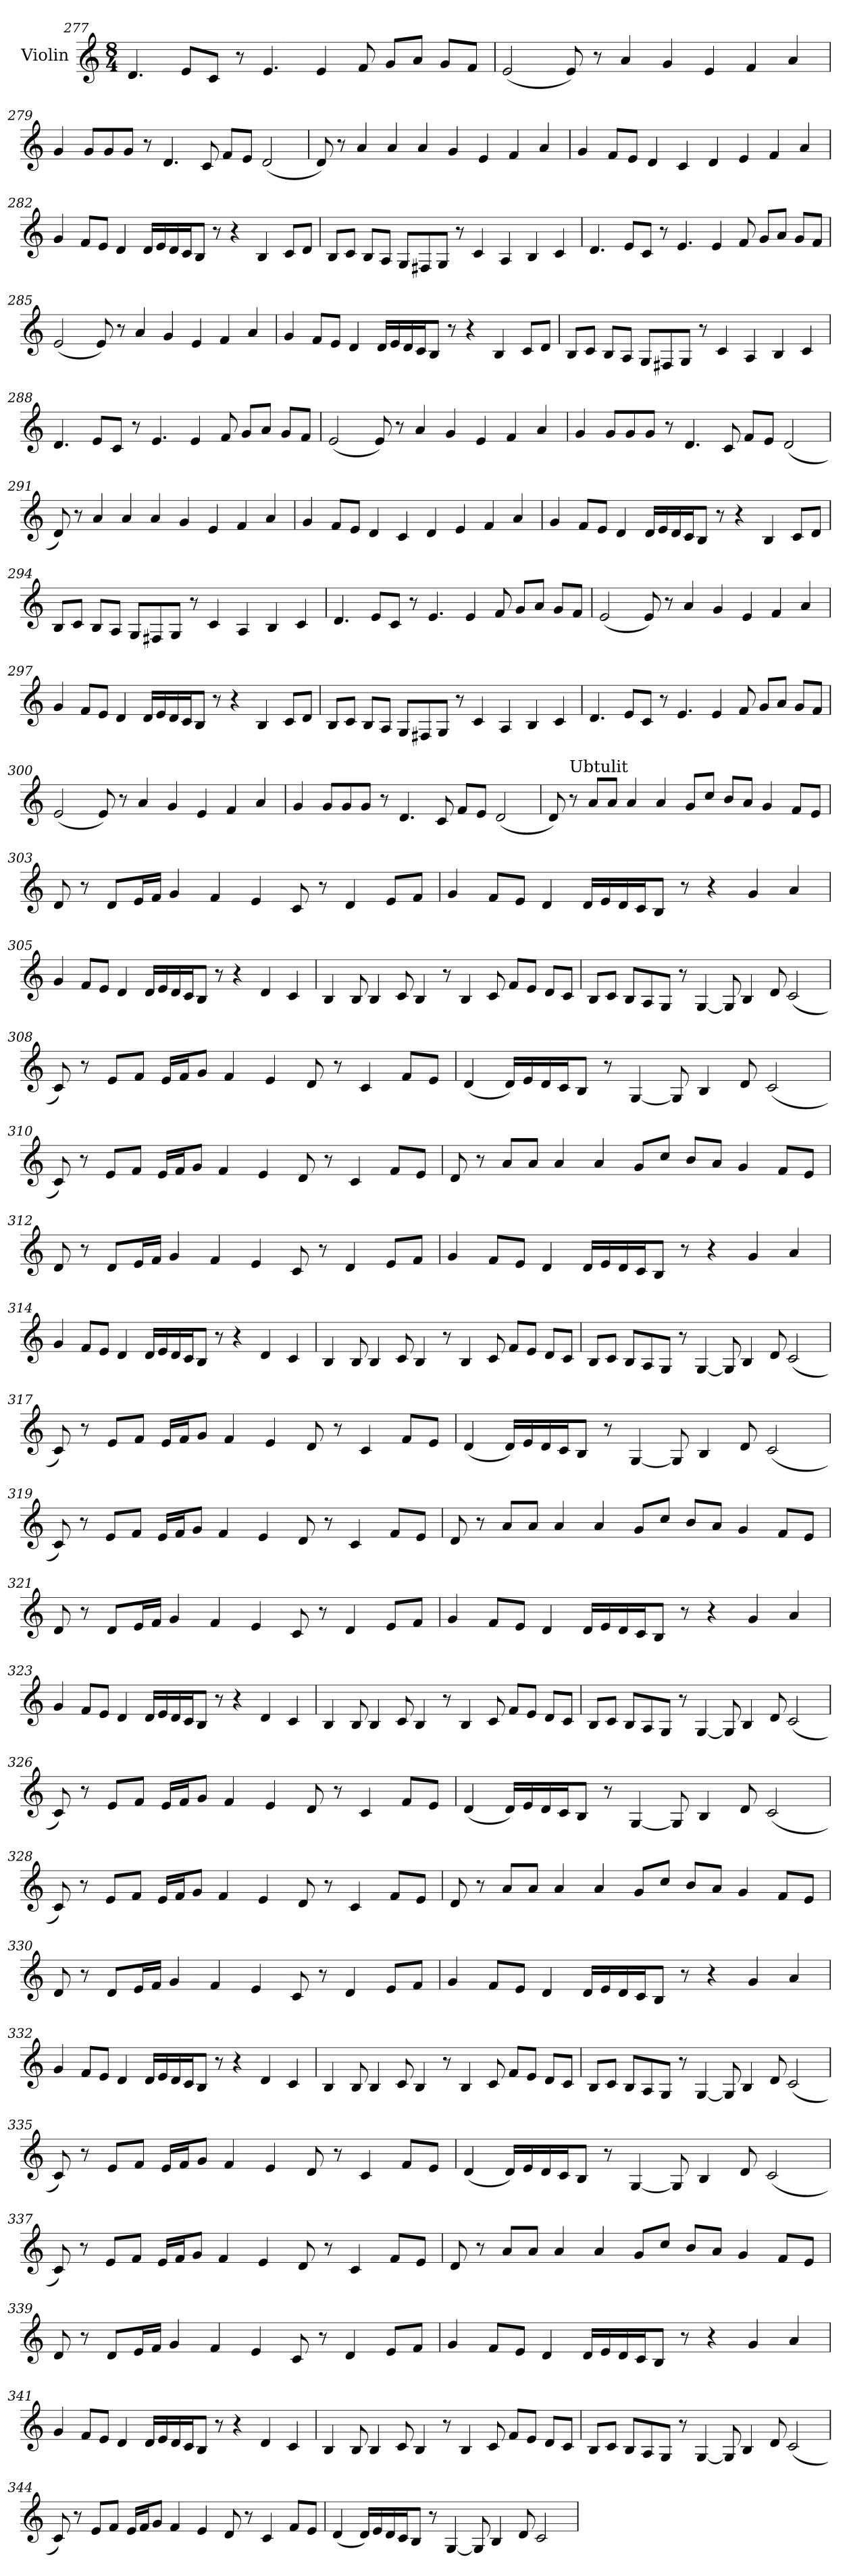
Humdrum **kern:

**kern
*part1
*staff1
*I"Violin
*clefG2
*k[]
*M8/4
=277
4.d/
8e/L
8c/J
8r
4.e/
4e/
8f/
8g/L
8a/J
8g/L
8f/J
!!LO:LB:g=z
=278
(<2e/
8e/)
8r
4a/
4g/
4e/
4f/
4a/
=279
4g/
8g/L
8g/
8g/J
8r
4.d/
8c/
8f/L
8e/J
(<2d/
=280
8d/)
8r
4a/
4a/
4a/
4g/
4e/
4f/
4a/
!!LO:LB:g=z
=281
4g/
8f/L
8e/J
4d/
4c/
4d/
4e/
4f/
4a/
=282
4g/
8f/L
8e/J
4d/
16d/LL
16e/
16d/
16c/J
8B/J
8r
4r
4B/
8c/L
8d/J
!!LO:LB:g=z
=283
8B/L
8c/J
8B/L
8A/J
8G/L
8F#X/
8G/J
8r
4c/
4A/
4B/
4c/
=284
4.d/
8e/L
8c/J
8r
4.e/
4e/
8f/
8g/L
8a/J
8g/L
8f/J
!!LO:LB:g=z
=285
(<2e/
8e/)
8r
4a/
4g/
4e/
4f/
4a/
=286
4g/
8f/L
8e/J
4d/
16d/LL
16e/
16d/
16c/J
8B/J
8r
4r
4B/
8c/L
8d/J
!!LO:PB:g=z
=287
8B/L
8c/J
8B/L
8A/J
8G/L
8F#X/
8G/J
8r
4c/
4A/
4B/
4c/
=288
4.d/
8e/L
8c/J
8r
4.e/
4e/
8f/
8g/L
8a/J
8g/L
8f/J
!!LO:LB:g=z
=289
(<2e/
8e/)
8r
4a/
4g/
4e/
4f/
4a/
=290
4g/
8g/L
8g/
8g/J
8r
4.d/
8c/
8f/L
8e/J
(<2d/
=291
8d/)
8r
4a/
4a/
4a/
4g/
4e/
4f/
4a/
!!LO:LB:g=z
=292
4g/
8f/L
8e/J
4d/
4c/
4d/
4e/
4f/
4a/
=293
4g/
8f/L
8e/J
4d/
16d/LL
16e/
16d/
16c/J
8B/J
8r
4r
4B/
8c/L
8d/J
!!LO:LB:g=z
=294
8B/L
8c/J
8B/L
8A/J
8G/L
8F#X/
8G/J
8r
4c/
4A/
4B/
4c/
=295
4.d/
8e/L
8c/J
8r
4.e/
4e/
8f/
8g/L
8a/J
8g/L
8f/J
!!LO:LB:g=z
=296
(<2e/
8e/)
8r
4a/
4g/
4e/
4f/
4a/
=297
4g/
8f/L
8e/J
4d/
16d/LL
16e/
16d/
16c/J
8B/J
8r
4r
4B/
8c/L
8d/J
!!LO:LB:g=z
=298
8B/L
8c/J
8B/L
8A/J
8G/L
8F#X/
8G/J
8r
4c/
4A/
4B/
4c/
=299
4.d/
8e/L
8c/J
8r
4.e/
4e/
8f/
8g/L
8a/J
8g/L
8f/J
!!LO:LB:g=z
=300
(<2e/
8e/)
8r
4a/
4g/
4e/
4f/
4a/
=301
4g/
8g/L
8g/
8g/J
8r
4.d/
8c/
8f/L
8e/J
(<2d/
!!LO:LB:g=z
=302
8d/)
!LO:TX:a:t=Ubtulit
8r
8a/L
8a/J
4a/
4a/
8g/L
8cc/J
8b/L
8a/J
4g/
8f/L
8e/J
=303
8d/
8r
8d/L
16e/L
16f/JJ
4g/
4f/
4e/
8c/
8r
4d/
8e/L
8f/J
!!LO:PB:g=z
=304
4g/
8f/L
8e/J
4d/
16d/LL
16e/
16d/
16c/J
8B/J
8r
4r
4g/
4a/
=305
4g/
8f/L
8e/J
4d/
16d/LL
16e/
16d/
16c/J
8B/J
8r
4r
4d/
4c/
!!LO:LB:g=z
=306
4B/
8B/
4B/
8c/
4B/
8r
4B/
8c/
8f/L
8e/J
8d/L
8c/J
=307
8B/L
8c/J
8B/L
8A/
8G/J
8r
[4G/
8G/]
4B/
8d/
(<2c/
!!LO:LB:g=z
=308
8c/)
8r
8e/L
8f/J
16e/LL
16f/J
8g/J
4f/
4e/
8d/
8r
4c/
8f/L
8e/J
=309
(<4d/
16d/LL)
16e/
16d/
16c/J
8B/J
8r
[4G/
8G/]
4B/
8d/
(<2c/
!!LO:LB:g=z
=310
8c/)
8r
8e/L
8f/J
16e/LL
16f/J
8g/J
4f/
4e/
8d/
8r
4c/
8f/L
8e/J
=311
8d/
8r
8a/L
8a/J
4a/
4a/
8g/L
8cc/J
8b/L
8a/J
4g/
8f/L
8e/J
!!LO:LB:g=z
=312
8d/
8r
8d/L
16e/L
16f/JJ
4g/
4f/
4e/
8c/
8r
4d/
8e/L
8f/J
=313
4g/
8f/L
8e/J
4d/
16d/LL
16e/
16d/
16c/J
8B/J
8r
4r
4g/
4a/
!!LO:LB:g=z
=314
4g/
8f/L
8e/J
4d/
16d/LL
16e/
16d/
16c/J
8B/J
8r
4r
4d/
4c/
=315
4B/
8B/
4B/
8c/
4B/
8r
4B/
8c/
8f/L
8e/J
8d/L
8c/J
!!LO:LB:g=z
=316
8B/L
8c/J
8B/L
8A/
8G/J
8r
[4G/
8G/]
4B/
8d/
(<2c/
=317
8c/)
8r
8e/L
8f/J
16e/LL
16f/J
8g/J
4f/
4e/
8d/
8r
4c/
8f/L
8e/J
!!LO:LB:g=z
=318
(<4d/
16d/LL)
16e/
16d/
16c/J
8B/J
8r
[4G/
8G/]
4B/
8d/
(<2c/
=319
8c/)
8r
8e/L
8f/J
16e/LL
16f/J
8g/J
4f/
4e/
8d/
8r
4c/
8f/L
8e/J
!!LO:PB:g=z
=320
8d/
8r
8a/L
8a/J
4a/
4a/
8g/L
8cc/J
8b/L
8a/J
4g/
8f/L
8e/J
=321
8d/
8r
8d/L
16e/L
16f/JJ
4g/
4f/
4e/
8c/
8r
4d/
8e/L
8f/J
!!LO:LB:g=z
=322
4g/
8f/L
8e/J
4d/
16d/LL
16e/
16d/
16c/J
8B/J
8r
4r
4g/
4a/
=323
4g/
8f/L
8e/J
4d/
16d/LL
16e/
16d/
16c/J
8B/J
8r
4r
4d/
4c/
!!LO:LB:g=z
=324
4B/
8B/
4B/
8c/
4B/
8r
4B/
8c/
8f/L
8e/J
8d/L
8c/J
=325
8B/L
8c/J
8B/L
8A/
8G/J
8r
[4G/
8G/]
4B/
8d/
(<2c/
!!LO:LB:g=z
=326
8c/)
8r
8e/L
8f/J
16e/LL
16f/J
8g/J
4f/
4e/
8d/
8r
4c/
8f/L
8e/J
=327
(<4d/
16d/LL)
16e/
16d/
16c/J
8B/J
8r
[4G/
8G/]
4B/
8d/
(<2c/
!!LO:LB:g=z
=328
8c/)
8r
8e/L
8f/J
16e/LL
16f/J
8g/J
4f/
4e/
8d/
8r
4c/
8f/L
8e/J
=329
8d/
8r
8a/L
8a/J
4a/
4a/
8g/L
8cc/J
8b/L
8a/J
4g/
8f/L
8e/J
!!LO:LB:g=z
=330
8d/
8r
8d/L
16e/L
16f/JJ
4g/
4f/
4e/
8c/
8r
4d/
8e/L
8f/J
=331
4g/
8f/L
8e/J
4d/
16d/LL
16e/
16d/
16c/J
8B/J
8r
4r
4g/
4a/
!!LO:LB:g=z
=332
4g/
8f/L
8e/J
4d/
16d/LL
16e/
16d/
16c/J
8B/J
8r
4r
4d/
4c/
=333
4B/
8B/
4B/
8c/
4B/
8r
4B/
8c/
8f/L
8e/J
8d/L
8c/J
!!LO:LB:g=z
=334
8B/L
8c/J
8B/L
8A/
8G/J
8r
[4G/
8G/]
4B/
8d/
(<2c/
=335
8c/)
8r
8e/L
8f/J
16e/LL
16f/J
8g/J
4f/
4e/
8d/
8r
4c/
8f/L
8e/J
!!LO:PB:g=z
=336
(<4d/
16d/LL)
16e/
16d/
16c/J
8B/J
8r
[4G/
8G/]
4B/
8d/
(<2c/
=337
8c/)
8r
8e/L
8f/J
16e/LL
16f/J
8g/J
4f/
4e/
8d/
8r
4c/
8f/L
8e/J
!!LO:LB:g=z
=338
8d/
8r
8a/L
8a/J
4a/
4a/
8g/L
8cc/J
8b/L
8a/J
4g/
8f/L
8e/J
=339
8d/
8r
8d/L
16e/L
16f/JJ
4g/
4f/
4e/
8c/
8r
4d/
8e/L
8f/J
!!LO:LB:g=z
=340
4g/
8f/L
8e/J
4d/
16d/LL
16e/
16d/
16c/J
8B/J
8r
4r
4g/
4a/
=341
4g/
8f/L
8e/J
4d/
16d/LL
16e/
16d/
16c/J
8B/J
8r
4r
4d/
4c/
!!LO:LB:g=z
=342
4B/
8B/
4B/
8c/
4B/
8r
4B/
8c/
8f/L
8e/J
8d/L
8c/J
=343
8B/L
8c/J
8B/L
8A/
8G/J
8r
[4G/
8G/]
4B/
8d/
(<2c/
!!LO:LB:g=z
=344
8c/)
8r
8e/L
8f/J
16e/LL
16f/J
8g/J
4f/
4e/
8d/
8r
4c/
8f/L
8e/J
=345
(<4d/
16d/LL)
16e/
16d/
16c/J
8B/J
8r
[4G/
8G/]
4B/
8d/
2c/
=
*-
